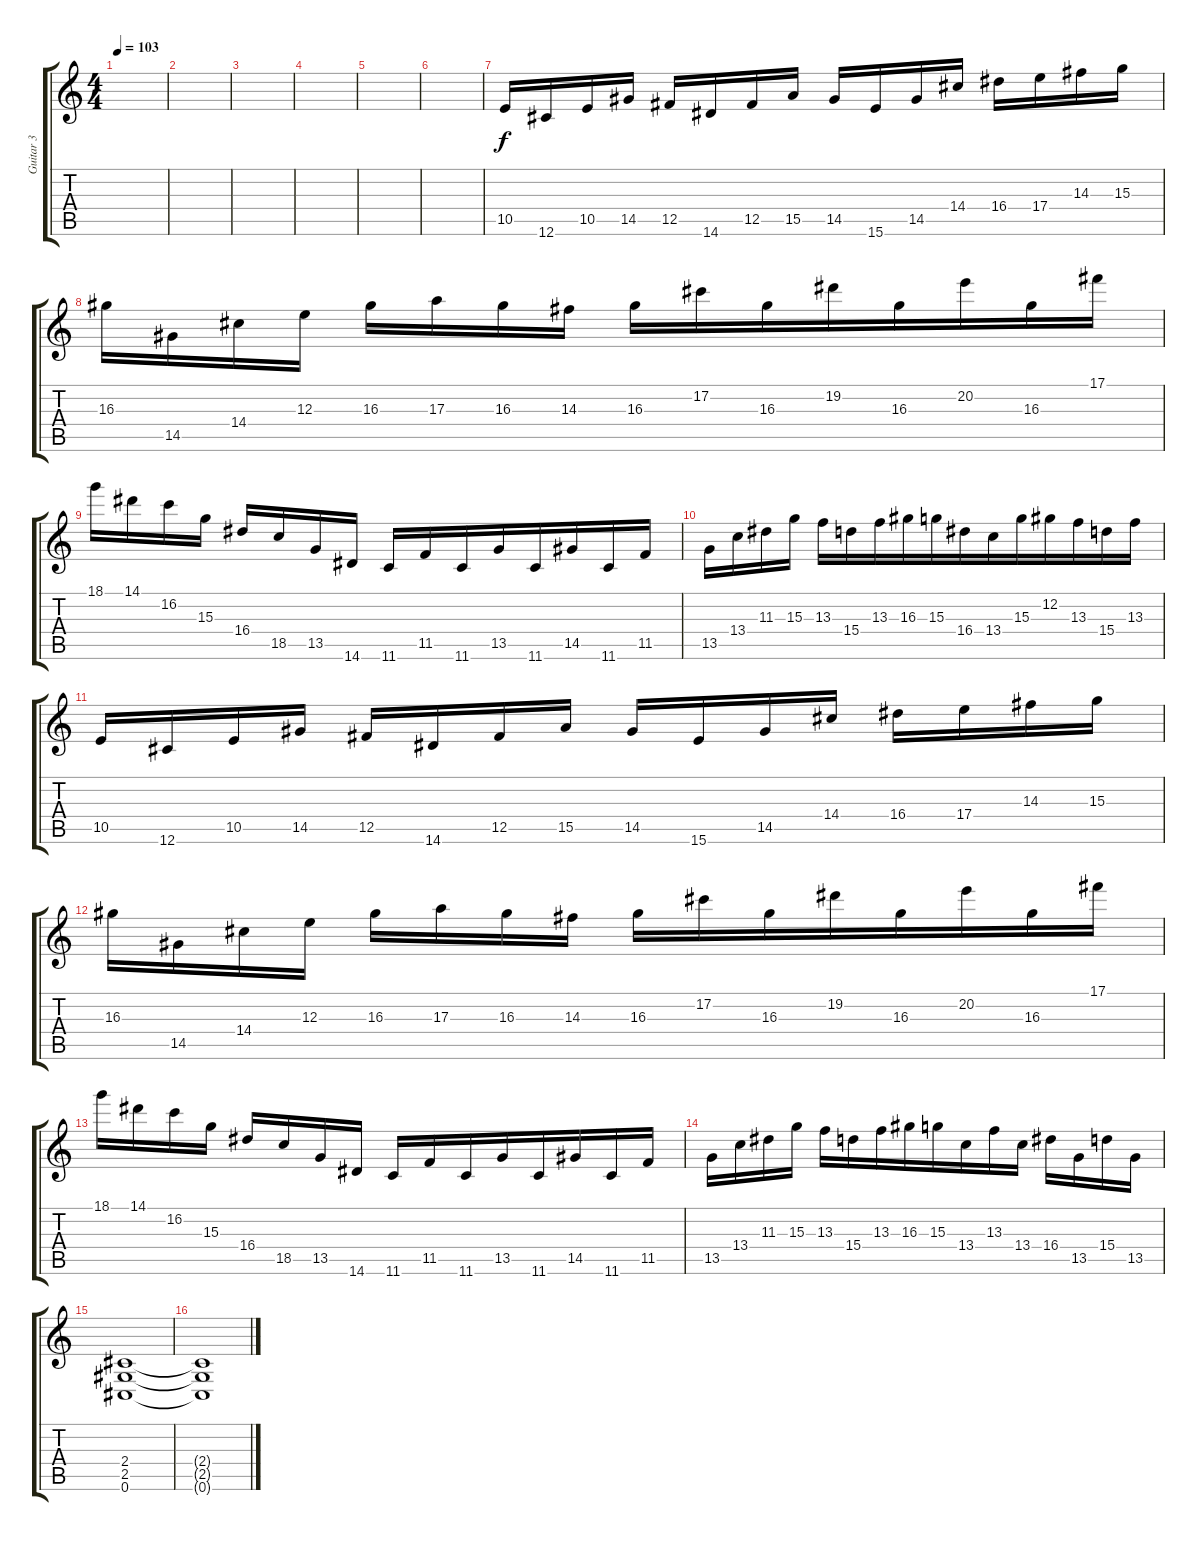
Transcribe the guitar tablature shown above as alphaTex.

\track ("Guitar 3" "Guitar 3") {instrument distortionguitar}
\staff {score tabs}
\tuning (Db4 Ab3 E3 B2 Gb2 Db2) {hide}
\ts (4 4)
\tempo 103
\clef g2
\ks c
|
|
|
|
|
|
10.5.16{beam merge} 12.6.16 10.5.16 14.5.16 12.5.16 14.6.16 12.5.16 15.5.16 14.5.16 15.6.16 14.5.16 14.4.16 16.4.16{beam merge} 17.4.16{beam merge} 14.3.16 15.3.16 |
16.3.16 14.5.16{beam merge} 14.4.16 12.3.16 16.3.16 17.3.16 16.3.16 14.3.16 16.3.16{beam merge} 17.2.16 16.3.16 19.2.16{beam merge} 16.3.16 20.2.16 16.3.16 17.1.16 |
18.1.16{beam merge} 14.1.16 16.2.16{beam merge} 15.3.16 16.4.16{beam merge} 18.5.16 13.5.16{beam merge} 14.6.16 11.6.16{beam merge} 11.5.16 11.6.16{beam merge} 13.5.16{beam merge} 11.6.16{beam merge} 14.5.16 11.6.16 11.5.16 |
13.5.16 13.4.16 11.3.16 15.3.16 13.3.16 15.4.16 13.3.16 16.3.16{beam merge} 15.3.16 16.4.16 13.4.16 15.3.16{beam merge} 12.2.16 13.3.16 15.4.16 13.3.16 |
10.5.16{beam merge} 12.6.16 10.5.16 14.5.16 12.5.16 14.6.16 12.5.16 15.5.16 14.5.16 15.6.16 14.5.16 14.4.16 16.4.16{beam merge} 17.4.16{beam merge} 14.3.16 15.3.16 |
16.3.16 14.5.16{beam merge} 14.4.16 12.3.16 16.3.16 17.3.16 16.3.16 14.3.16 16.3.16{beam merge} 17.2.16 16.3.16 19.2.16{beam merge} 16.3.16 20.2.16 16.3.16 17.1.16 |
18.1.16{beam merge} 14.1.16 16.2.16{beam merge} 15.3.16 16.4.16{beam merge} 18.5.16 13.5.16{beam merge} 14.6.16 11.6.16{beam merge} 11.5.16 11.6.16{beam merge} 13.5.16{beam merge} 11.6.16{beam merge} 14.5.16 11.6.16 11.5.16 |
13.5.16 13.4.16 11.3.16 15.3.16 13.3.16 15.4.16 13.3.16 16.3.16{beam merge} 15.3.16 13.4.16 13.3.16 13.4.16 16.4.16 13.5.16 15.4.16{beam merge} 13.5.16 |
(2.4 2.5 0.6).1 |
(2.4{t} 2.5{t} 0.6{t}).1
